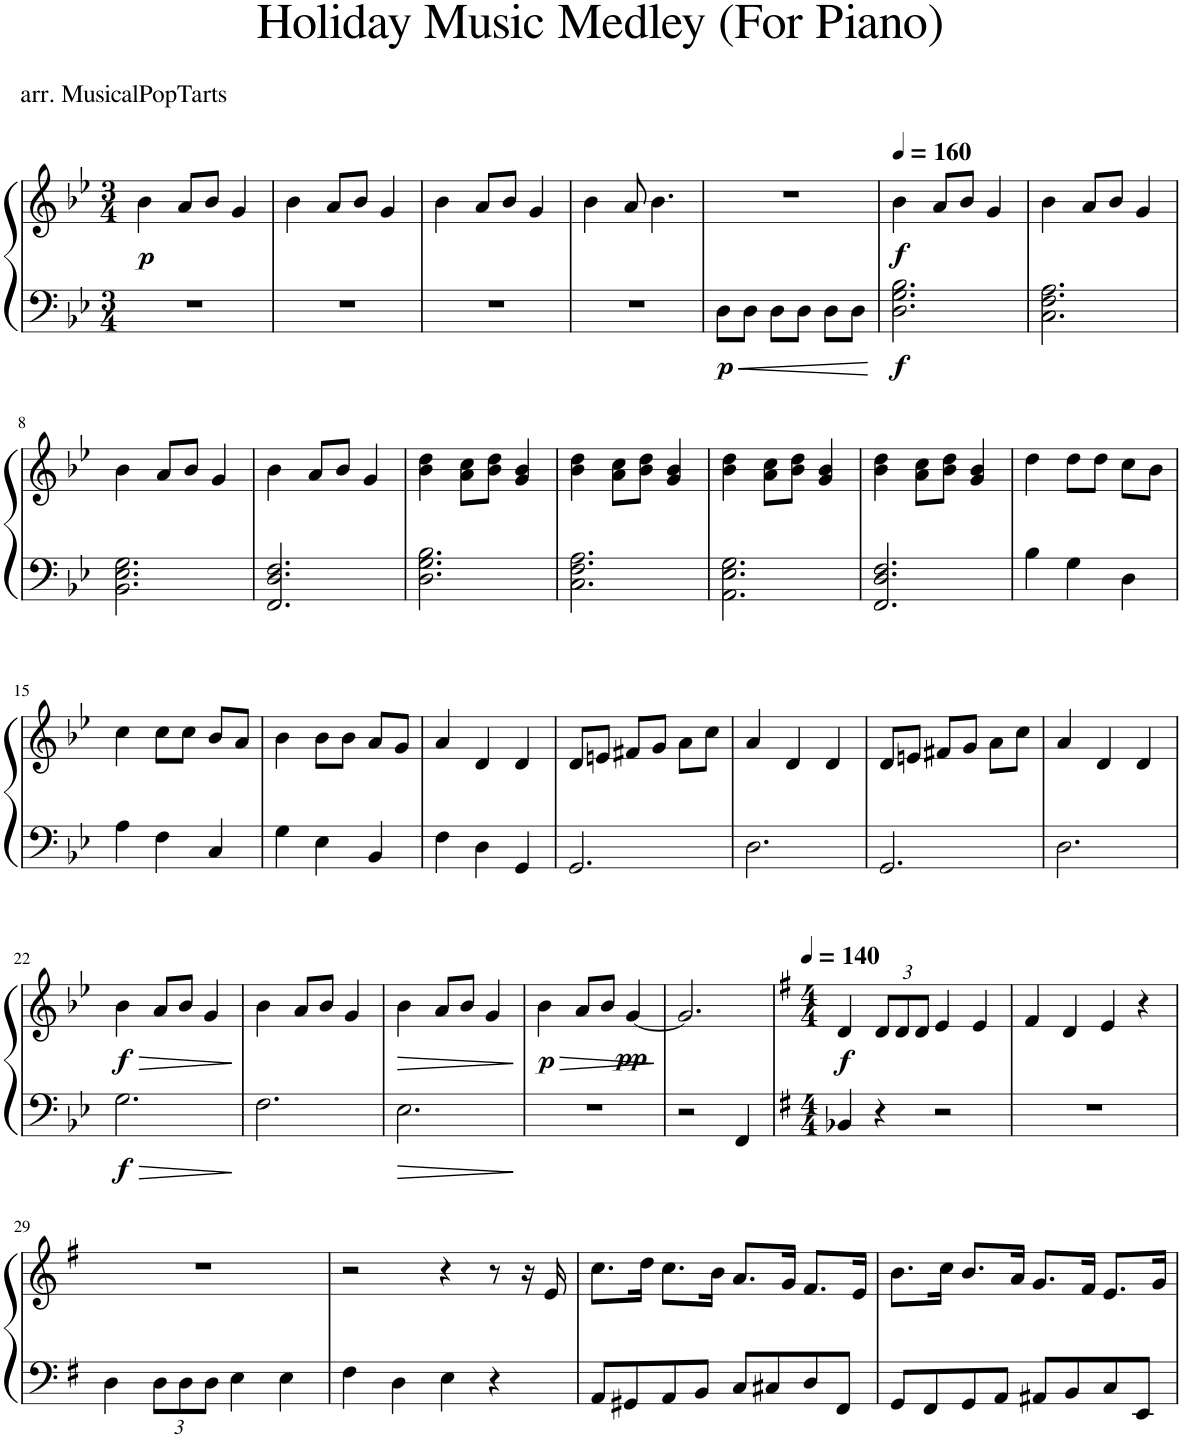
**kern	**kern	**dynam
*part1	*part1	*part1
*staff2	*staff1	*staff1/2
*I"Piano	*	*
*I'Pno.	*	*
*clefF4	*clefG2	*
*k[b-e-]	*k[b-e-]	*
*M3/4	*M3/4	*
=1	=1	=1
!	!	!LO:DY:b
2.r	4b-\	p
.	8a/L	.
.	8b-/J	.
.	4g/	.
=2	=2	=2
2.r	4b-\	.
.	8a/L	.
.	8b-/J	.
.	4g/	.
=3	=3	=3
2.r	4b-\	.
.	8a/L	.
.	8b-/J	.
.	4g/	.
=4	=4	=4
2.r	4b-\	.
.	8a/	.
.	4.b-\	.
=5	=5	=5
!	!	!LO:DY:b=2
8D\L	2.r	p
8D\J	.	.
8D\L	.	.
8D\J	.	.
8D\L	.	.
8D\J	.	.
=6	=6	=6
*	*MM160	*
!	!	!LO:DY:b=2
!	!	!LO:DY:n=1:b
2.D\ 2.G\ 2.B-\	4b-\	f f
.	8a/L	.
.	8b-/J	.
.	4g/	.
=7	=7	=7
2.C\ 2.F\ 2.A\	4b-\	.
.	8a/L	.
.	8b-/J	.
.	4g/	.
!!LO:LB:g=z
=8	=8	=8
2.BB-\ 2.E-\ 2.G\	4b-\	.
.	8a/L	.
.	8b-/J	.
.	4g/	.
=9	=9	=9
2.FF/ 2.D/ 2.F/	4b-\	.
.	8a/L	.
.	8b-/J	.
.	4g/	.
=10	=10	=10
2.D\ 2.G\ 2.B-\	4b-\ 4dd\	.
.	8a\ 8cc\L	.
.	8b-\ 8dd\J	.
.	4g/ 4b-/	.
=11	=11	=11
2.C\ 2.F\ 2.A\	4b-\ 4dd\	.
.	8a\ 8cc\L	.
.	8b-\ 8dd\J	.
.	4g/ 4b-/	.
=12	=12	=12
2.AA\ 2.E-\ 2.G\	4b-\ 4dd\	.
.	8a\ 8cc\L	.
.	8b-\ 8dd\J	.
.	4g/ 4b-/	.
=13	=13	=13
2.FF/ 2.D/ 2.F/	4b-\ 4dd\	.
.	8a\ 8cc\L	.
.	8b-\ 8dd\J	.
.	4g/ 4b-/	.
=14	=14	=14
4B-\	4dd\	.
4G\	8dd\L	.
.	8dd\J	.
4D\	8cc\L	.
.	8b-\J	.
!!LO:LB:g=z
=15	=15	=15
4A\	4cc\	.
4F\	8cc\L	.
.	8cc\J	.
4C/	8b-/L	.
.	8a/J	.
=16	=16	=16
4G\	4b-\	.
4E-\	8b-\L	.
.	8b-\J	.
4BB-/	8a/L	.
.	8g/J	.
=17	=17	=17
4F\	4a/	.
4D\	4d/	.
4GG/	4d/	.
=18	=18	=18
2.GG/	8d/L	.
.	8en/J	.
.	8f#X/L	.
.	8g/J	.
.	8a\L	.
.	8cc\J	.
=19	=19	=19
2.D\	4a/	.
.	4d/	.
.	4d/	.
=20	=20	=20
2.GG/	8d/L	.
.	8en/J	.
.	8f#X/L	.
.	8g/J	.
.	8a\L	.
.	8cc\J	.
=21	=21	=21
2.D\	4a/	.
.	4d/	.
.	4d/	.
!!LO:LB:g=z
=22	=22	=22
!	!	!LO:HP:b
!	!	!LO:DY:n=1:b=2
!	!	!LO:DY:n=2:b
2.G\	4b-\	> f f
.	8a/L	.
.	8b-/J	.
.	4g/	.
.	.	]
=23	=23	=23
2.F\	4b-\	.
.	8a/L	.
.	8b-/J	.
.	4g/	.
=24	=24	=24
!	!	!LO:HP:b
2.E-\	4b-\	>
.	8a/L	.
.	8b-/J	.
.	4g/	.
.	.	]
=25	=25	=25
!	!	!LO:HP:b
!	!	!LO:DY:n=1:b
2.r	4b-\	> p
.	8a/L	.
.	8b-/J	.
!	!	!LO:DY:n=2:b
.	[4g/	pp
.	.	]
=26	=26	=26
2r	2.g/]	.
4FF/	.	.
=27	=27	=27
*k[f#]	*k[f#]	*
*M4/4	*M4/4	*
*	*MM140	*
!	!	!LO:DY:b
4BB-X/	4d/	f
*	*Xbrackettup	*
4r	12d/L	.
.	12d/	.
.	12d/J	.
2r	4e/	.
.	4e/	.
=28	=28	=28
1r	4f#/	.
.	4d/	.
.	4e/	.
.	4r	.
!!LO:LB:g=z
=29	=29	=29
4D\	1r	.
*Xbrackettup	*	*
12D\L	.	.
12D\	.	.
12D\J	.	.
4E\	.	.
4E\	.	.
=30	=30	=30
4F#\	2r	.
4D\	.	.
4E\	4r	.
4r	8r	.
.	16r	.
.	16e/	.
=31	=31	=31
8AA/L	8.cc\L	.
8GG#X/	.	.
.	16dd\Jk	.
8AA/	8.cc\L	.
8BB/J	.	.
.	16b\Jk	.
8C/L	8.a/L	.
8C#X/	.	.
.	16g/Jk	.
8D/	8.f#/L	.
8FF#/J	.	.
.	16e/Jk	.
=32	=32	=32
8GG/L	8.b\L	.
8FF#/	.	.
.	16cc\Jk	.
8GG/	8.b/L	.
8AA/J	.	.
.	16a/Jk	.
8AA#X/L	8.g/L	.
8BB/	.	.
.	16f#/Jk	.
8C/	8.e/L	.
8EE/J	.	.
.	16g/Jk	.
=	=	=
*-	*-	*-
